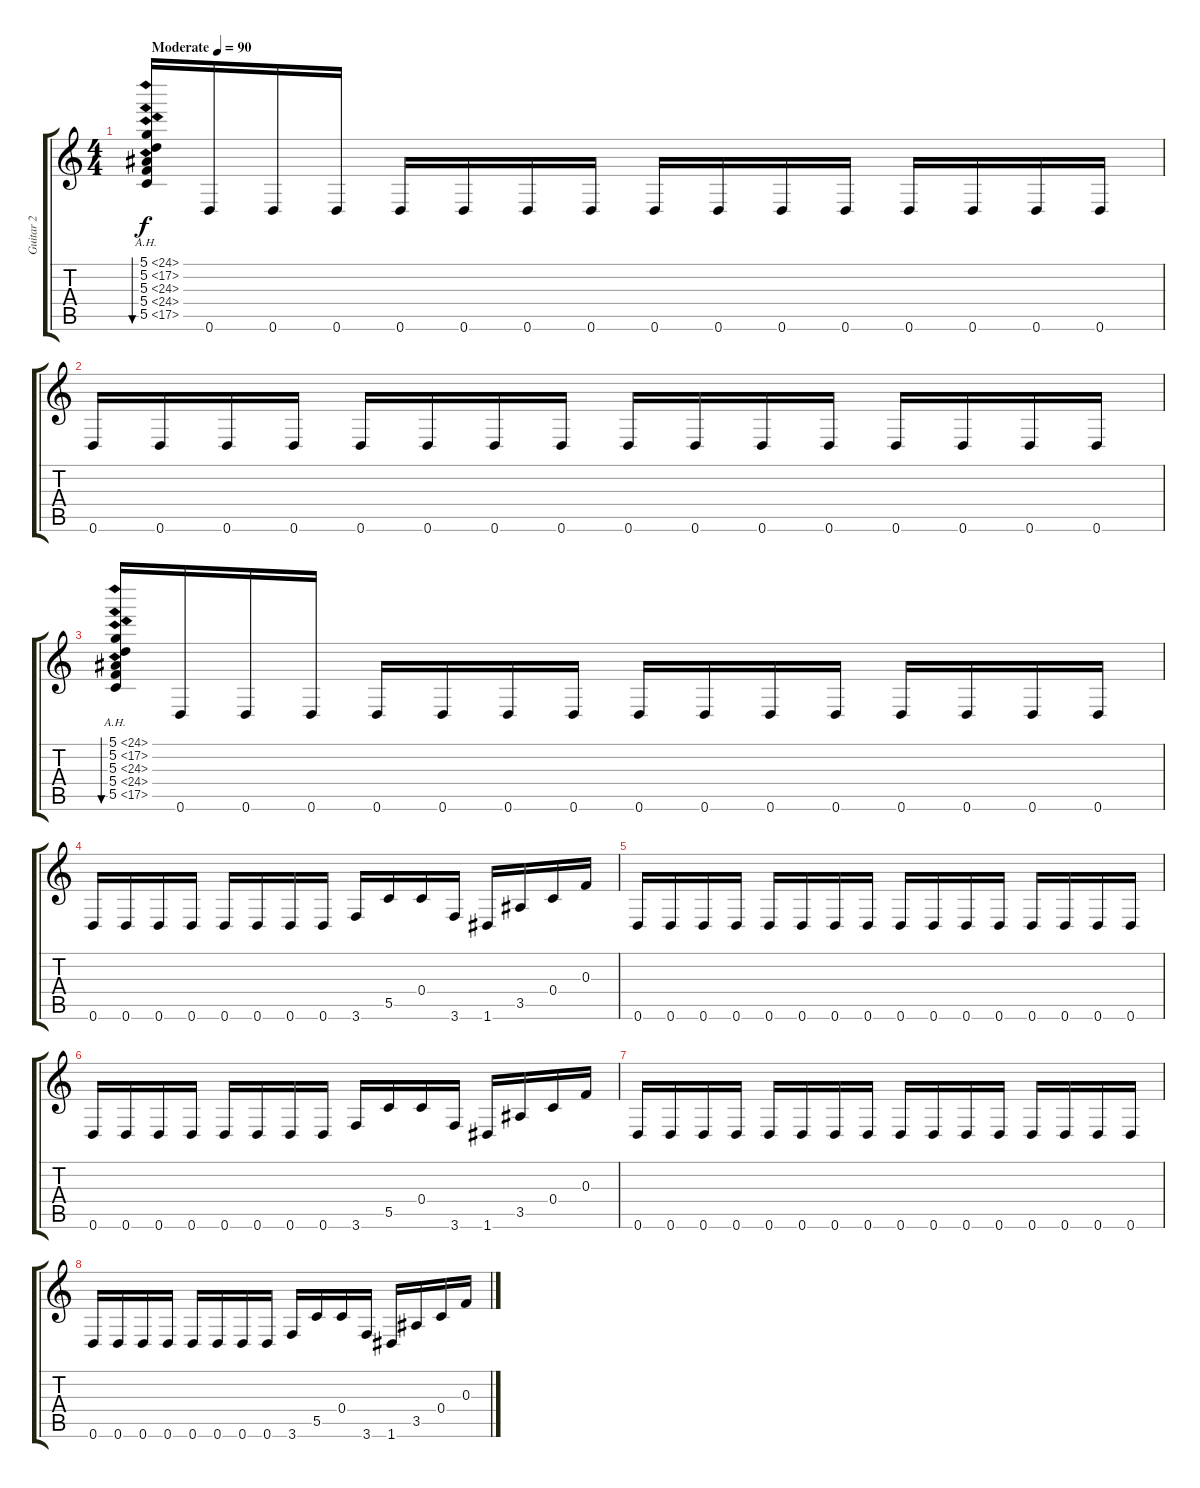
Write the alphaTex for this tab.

\track ("Guitar 2" "Guitar 2") {instrument distortionguitar}
\staff {score tabs}
\tuning (D4 A3 F3 C3 G2 D2) {hide}
\ts (4 4)
\tempo (90 "Moderate")
\clef g2
\ks c
(5.1{ah 19} 5.2{ah 12} 5.3{ah 19} 5.4{ah 19} 5.5{ah 12}).16{bu 120 dy f instrument distortionguitar} 0.6.16 0.6.16 0.6.16 0.6.16 0.6.16 0.6.16 0.6.16 0.6.16 0.6.16 0.6.16 0.6.16 0.6.16 0.6.16 0.6.16 0.6.16 |
0.6.16 0.6.16 0.6.16 0.6.16 0.6.16 0.6.16 0.6.16 0.6.16 0.6.16 0.6.16 0.6.16 0.6.16 0.6.16 0.6.16 0.6.16 0.6.16 |
(5.1{ah 19} 5.2{ah 12} 5.3{ah 19} 5.4{ah 19} 5.5{ah 12}).16{bu 120} 0.6.16 0.6.16 0.6.16 0.6.16 0.6.16 0.6.16 0.6.16 0.6.16 0.6.16 0.6.16 0.6.16 0.6.16 0.6.16 0.6.16 0.6.16 |
0.6.16 0.6.16 0.6.16 0.6.16 0.6.16 0.6.16 0.6.16 0.6.16 3.6.16 5.5.16 0.4.16 3.6.16 1.6.16 3.5.16 0.4.16 0.3.16 |
0.6.16 0.6.16 0.6.16 0.6.16 0.6.16 0.6.16 0.6.16 0.6.16 0.6.16 0.6.16 0.6.16 0.6.16 0.6.16 0.6.16 0.6.16 0.6.16 |
0.6.16 0.6.16 0.6.16 0.6.16 0.6.16 0.6.16 0.6.16 0.6.16 3.6.16 5.5.16 0.4.16 3.6.16 1.6.16 3.5.16 0.4.16 0.3.16 |
0.6.16 0.6.16 0.6.16 0.6.16 0.6.16 0.6.16 0.6.16 0.6.16 0.6.16 0.6.16 0.6.16 0.6.16 0.6.16 0.6.16 0.6.16 0.6.16 |
0.6.16 0.6.16 0.6.16 0.6.16 0.6.16 0.6.16 0.6.16 0.6.16 3.6.16 5.5.16 0.4.16 3.6.16 1.6.16 3.5.16 0.4.16 0.3.16
